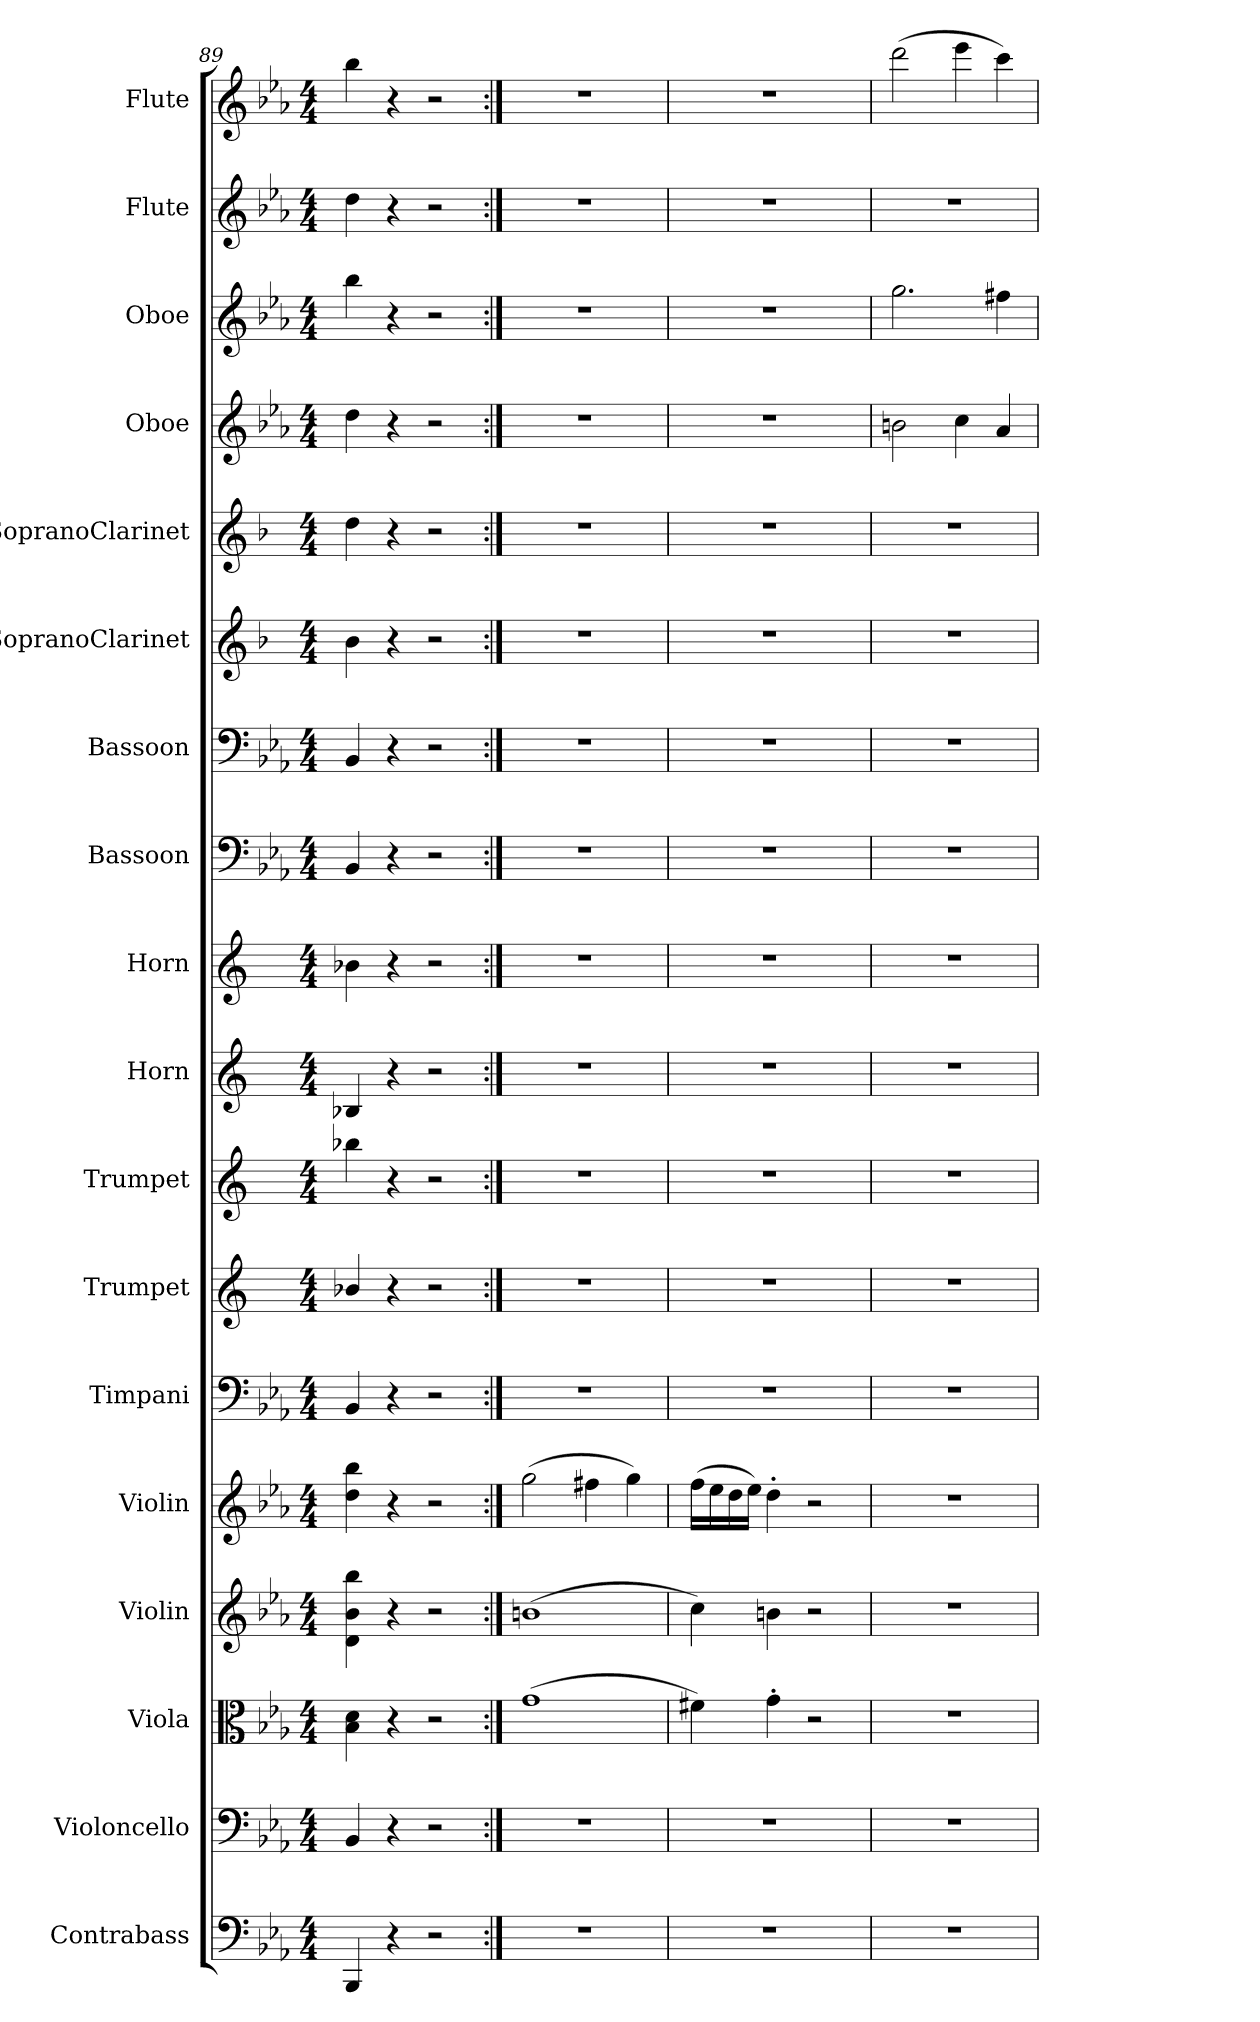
**kern	**kern	**kern	**kern	**kern	**kern	**kern	**kern	**kern	**kern	**kern	**kern	**kern	**kern	**kern	**kern	**kern	**kern
*part18	*part17	*part16	*part15	*part14	*part13	*part12	*part11	*part10	*part9	*part8	*part7	*part6	*part5	*part4	*part3	*part2	*part1
*staff18	*staff17	*staff16	*staff15	*staff14	*staff13	*staff12	*staff11	*staff10	*staff9	*staff8	*staff7	*staff6	*staff5	*staff4	*staff3	*staff2	*staff1
*I"Contrabass	*I"Violoncello	*I"Viola	*I"Violin	*I"Violin	*I"Timpani	*I"Trumpet	*I"Trumpet	*I"Horn	*I"Horn	*I"Bassoon	*I"Bassoon	*I"SopranoClarinet	*I"SopranoClarinet	*I"Oboe	*I"Oboe	*I"Flute	*I"Flute
*I'Cb	*I'Vc	*I'Vla	*I'Vln	*I'Vln	*I'Timp	*I'Tpt	*I'Tpt	*I'Hn	*I'Hn	*I'Bsn	*I'Bsn	*	*	*I'Ob	*I'Ob	*I'Fl	*I'Fl
*clefF4	*clefF4	*clefC3	*clefG2	*clefG2	*clefF4	*clefG2	*clefG2	*clefG2	*clefG2	*clefF4	*clefF4	*clefG2	*clefG2	*clefG2	*clefG2	*clefG2	*clefG2
*k[b-e-a-]	*k[b-e-a-]	*k[b-e-a-]	*k[b-e-a-]	*k[b-e-a-]	*k[b-e-a-]	*k[]	*k[]	*k[]	*k[]	*k[b-e-a-]	*k[b-e-a-]	*k[b-]	*k[b-]	*k[b-e-a-]	*k[b-e-a-]	*k[b-e-a-]	*k[b-e-a-]
*M4/4	*M4/4	*M4/4	*M4/4	*M4/4	*M4/4	*M4/4	*M4/4	*M4/4	*M4/4	*M4/4	*M4/4	*M4/4	*M4/4	*M4/4	*M4/4	*M4/4	*M4/4
=89	=89	=89	=89	=89	=89	=89	=89	=89	=89	=89	=89	=89	=89	=89	=89	=89	=89
4BBB-/	4BB-/	4B-\ 4d\	4d\ 4b-\ 4bb-\	4dd\ 4bb-\	4BB-/	4b-X/	4bb-X\	4B-X/	4b-X\	4BB-/	4BB-/	4b-\	4dd\	4dd\	4bb-\	4dd\	4bb-\
4r	4r	4r	4r	4r	4r	4r	4r	4r	4r	4r	4r	4r	4r	4r	4r	4r	4r
2r	2r	2r	2r	2r	2r	2r	2r	2r	2r	2r	2r	2r	2r	2r	2r	2r	2r
=90:|!	=90:|!	=90:|!	=90:|!	=90:|!	=90:|!	=90:|!	=90:|!	=90:|!	=90:|!	=90:|!	=90:|!	=90:|!	=90:|!	=90:|!	=90:|!	=90:|!	=90:|!
1r	1r	(1g\	(1bn\	(2gg\	1r	1r	1r	1r	1r	1r	1r	1r	1r	1r	1r	1r	1r
.	.	.	.	4ff#X\	.	.	.	.	.	.	.	.	.	.	.	.	.
.	.	.	.	4gg\)	.	.	.	.	.	.	.	.	.	.	.	.	.
=91	=91	=91	=91	=91	=91	=91	=91	=91	=91	=91	=91	=91	=91	=91	=91	=91	=91
1r	1r	4f#X\)	4cc\)	(16ff\LL	1r	1r	1r	1r	1r	1r	1r	1r	1r	1r	1r	1r	1r
.	.	.	.	16ee-\	.	.	.	.	.	.	.	.	.	.	.	.	.
.	.	.	.	16dd\	.	.	.	.	.	.	.	.	.	.	.	.	.
.	.	.	.	16ee-\JJ)	.	.	.	.	.	.	.	.	.	.	.	.	.
.	.	4g'\	4bn\	4dd'\	.	.	.	.	.	.	.	.	.	.	.	.	.
.	.	2r	2r	2r	.	.	.	.	.	.	.	.	.	.	.	.	.
=92	=92	=92	=92	=92	=92	=92	=92	=92	=92	=92	=92	=92	=92	=92	=92	=92	=92
1r	1r	1r	1r	1r	1r	1r	1r	1r	1r	1r	1r	1r	1r	2bn\	2.gg\	1r	(2ddd\
.	.	.	.	.	.	.	.	.	.	.	.	.	.	4cc\	.	.	4eee-\
.	.	.	.	.	.	.	.	.	.	.	.	.	.	4a-/	4ff#X\	.	4ccc\)
=	=	=	=	=	=	=	=	=	=	=	=	=	=	=	=	=	=
*-	*-	*-	*-	*-	*-	*-	*-	*-	*-	*-	*-	*-	*-	*-	*-	*-	*-
